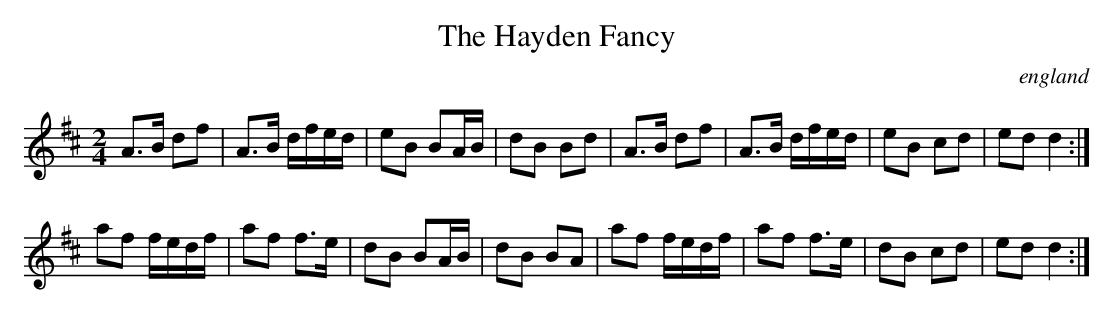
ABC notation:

X:1
T:Hayden Fancy, The
O:england
M:2/4
L:1/8
K:D
A>B df|A>B d/f/e/d/|eB BA/B/|dB Bd|A>B df|A>B d/f/e/d/|eB cd|ed d2:|
af f/e/d/f/|af f>e|dB BA/B/|dB BA|af f/e/d/f/|af f>e|dB cd|ed d2:|
